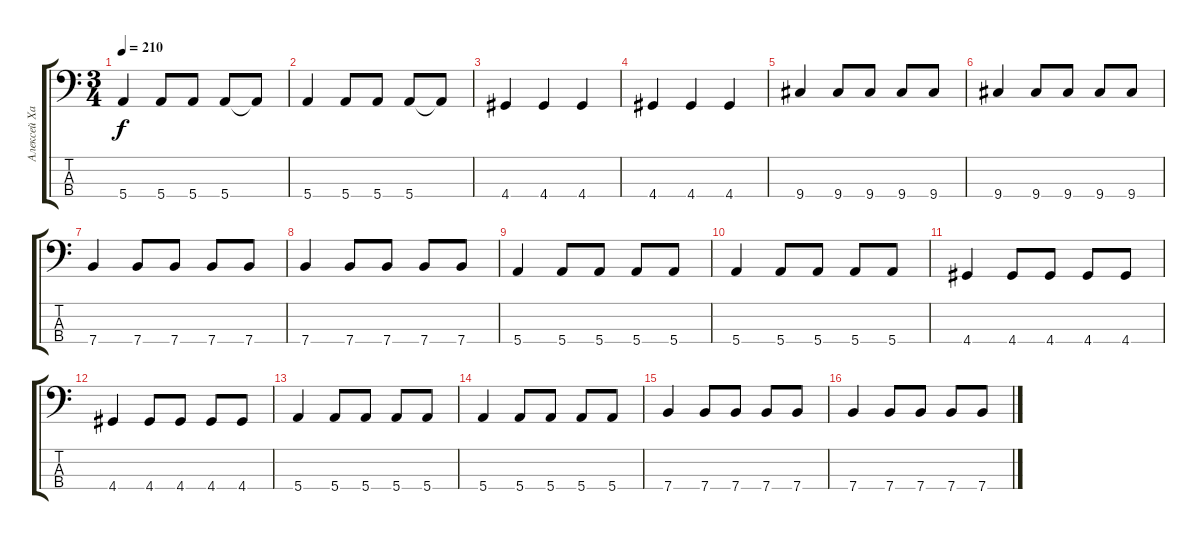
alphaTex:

\track ("Алексей Харьков" "Алексей Ха") {instrument electricbasspick}
\staff {score tabs}
\tuning (G2 D2 A1 E1) {hide}
\ts (3 4)
\tempo 210
\clef f4
\ks c
5.4.4{dy f} 5.4.8 5.4.8 5.4.8 5.4{t}.8 |
5.4.4 5.4.8 5.4.8 5.4.8 5.4{t}.8 |
4.4.4 4.4.4 4.4.4 |
4.4.4 4.4.4 4.4.4 |
9.4.4 9.4.8 9.4.8 9.4.8 9.4.8 |
9.4.4 9.4.8 9.4.8 9.4.8 9.4.8 |
7.4.4 7.4.8 7.4.8 7.4.8 7.4.8 |
7.4.4 7.4.8 7.4.8 7.4.8 7.4.8 |
5.4.4 5.4.8 5.4.8 5.4.8 5.4.8 |
5.4.4 5.4.8 5.4.8 5.4.8 5.4.8 |
4.4.4 4.4.8 4.4.8 4.4.8 4.4.8 |
4.4.4 4.4.8 4.4.8 4.4.8 4.4.8 |
5.4.4 5.4.8 5.4.8 5.4.8 5.4.8 |
5.4.4 5.4.8 5.4.8 5.4.8 5.4.8 |
7.4.4 7.4.8 7.4.8 7.4.8 7.4.8 |
7.4.4 7.4.8 7.4.8 7.4.8 7.4.8
